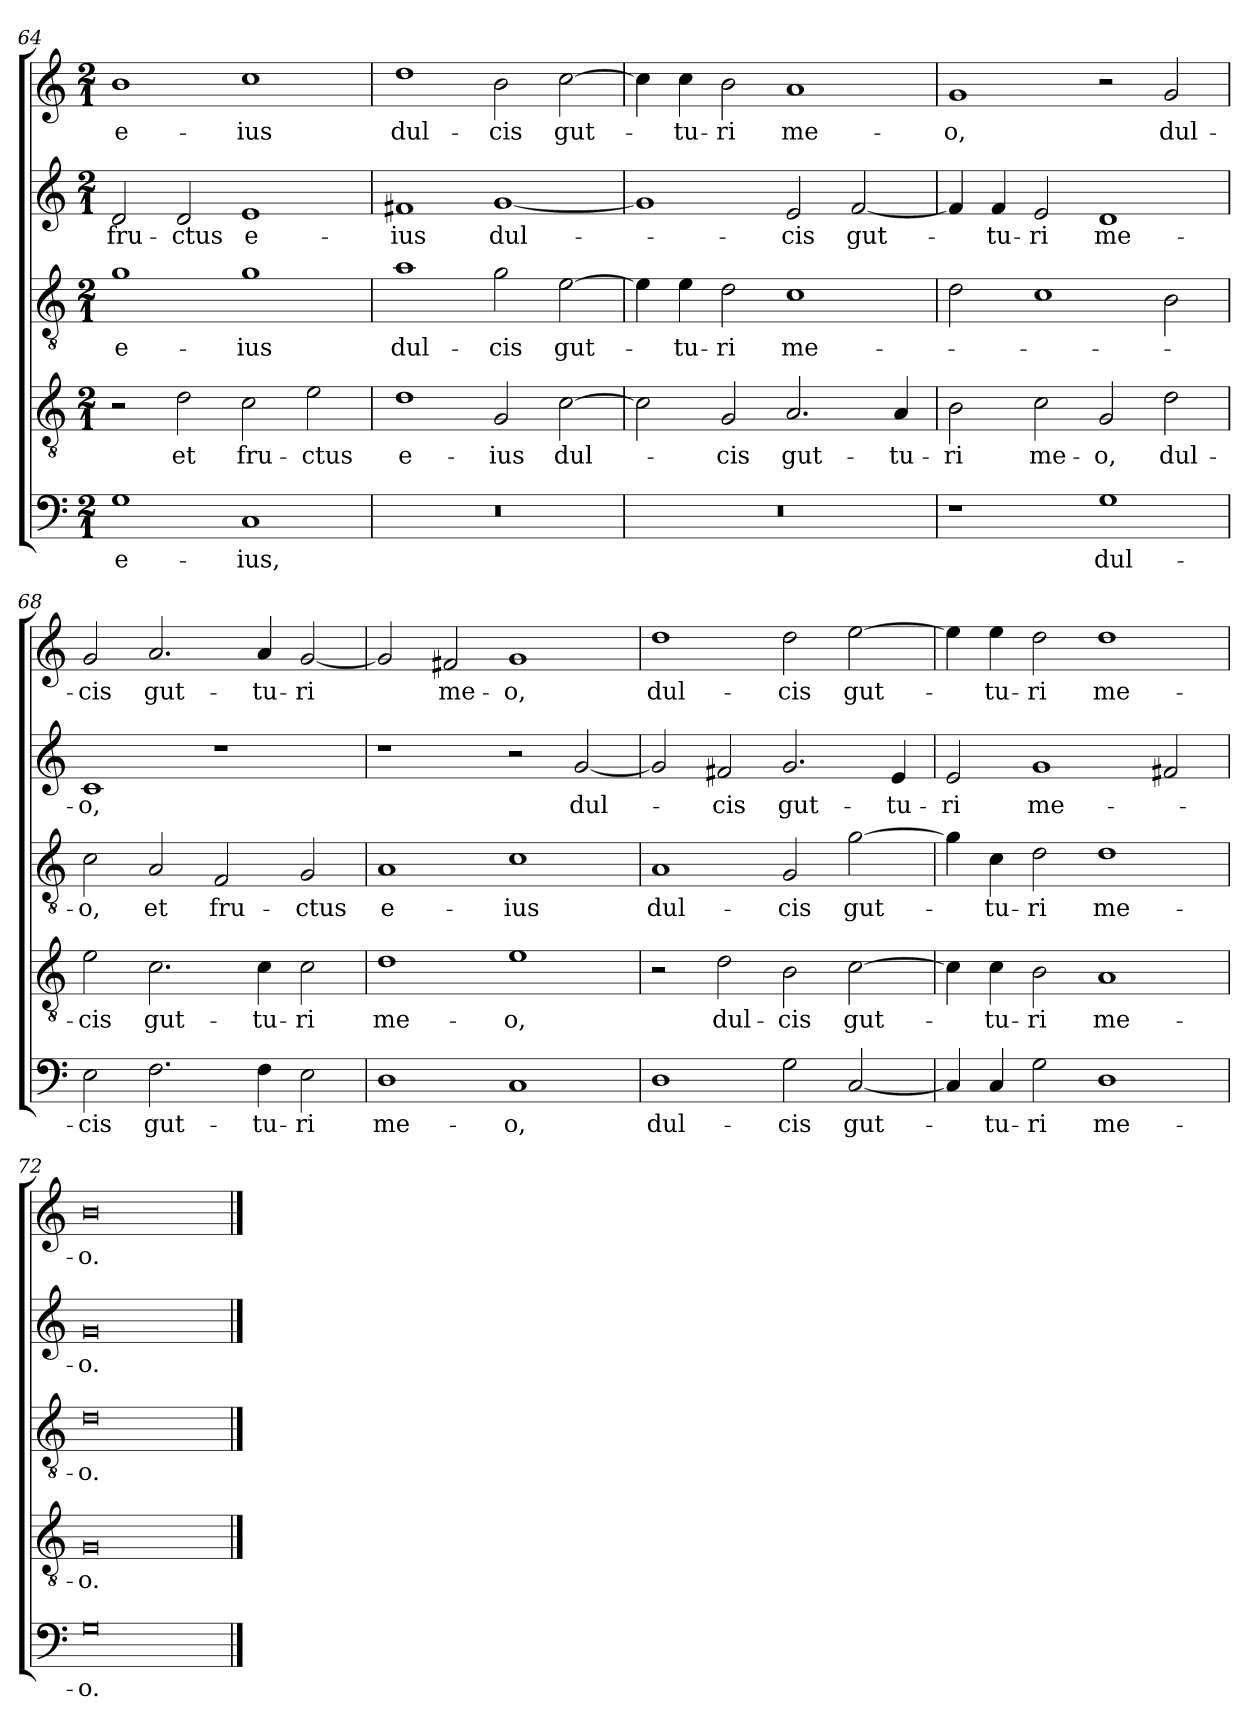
**kern	**text	**kern	**text	**kern	**text	**kern	**text	**kern	**text
*part5	*part5	*part4	*part4	*part3	*part3	*part2	*part2	*part1	*part1
*staff5	*staff5	*staff4	*staff4	*staff3	*staff3	*staff2	*staff2	*staff1	*staff1
*clefF4	*	*clefGv2	*	*clefGv2	*	*clefG2	*	*clefG2	*
*k[]	*	*k[]	*	*k[]	*	*k[]	*	*k[]	*
*C:	*	*C:	*	*C:	*	*C:	*	*C:	*
*M2/1	*	*M2/1	*	*M2/1	*	*M2/1	*	*M2/1	*
=64	=64	=64	=64	=64	=64	=64	=64	=64	=64
!	!LO:LY:b	!	!	!	!LO:LY:b	!	!LO:LY:b	!	!LO:LY:b
1G	e-	2r	.	1g	e-	2d/	fru-	1b	e-
!	!	!	!LO:LY:b	!	!	!	!LO:LY:b	!	!
.	.	2d\	et	.	.	2d/	-ctus	.	.
!	!LO:LY:b	!	!LO:LY:b	!	!LO:LY:b	!	!LO:LY:b	!	!LO:LY:b
1C	-ius,	2c\	fru-	1g	-ius	1e	e-	1cc	-ius
!	!	!	!LO:LY:b	!	!	!	!	!	!
.	.	2e\	-ctus	.	.	.	.	.	.
=65	=65	=65	=65	=65	=65	=65	=65	=65	=65
!	!	!	!LO:LY:b	!	!LO:LY:b	!	!LO:LY:b	!	!LO:LY:b
0r	.	1d	e-	1a	dul-	1f#X	-ius	1dd	dul-
!	!	!	!LO:LY:b	!	!LO:LY:b	!	!LO:LY:b	!	!LO:LY:b
.	.	2G/	-ius	2g\	-cis	[1g	dul-	2b\	-cis
!	!	!	!LO:LY:b	!	!LO:LY:b	!	!	!	!LO:LY:b
.	.	[2c\	dul-	[2e\	gut-	.	.	[2cc\	gut-
=66	=66	=66	=66	=66	=66	=66	=66	=66	=66
0r	.	2c\]	.	4e\]	.	1g]	.	4cc\]	.
!	!	!	!	!	!LO:LY:b	!	!	!	!LO:LY:b
.	.	.	.	4e\	-tu-	.	.	4cc\	-tu-
!	!	!	!LO:LY:b	!	!LO:LY:b	!	!	!	!LO:LY:b
.	.	2G/	-cis	2d\	-ri	.	.	2b\	-ri
!	!	!	!LO:LY:b	!	!LO:LY:b	!	!LO:LY:b	!	!LO:LY:b
.	.	2.A/	gut-	1c	me-	2e/	-cis	1a	me-
!	!	!	!	!	!	!	!LO:LY:b	!	!
.	.	.	.	.	.	[2f/	gut-	.	.
!	!	!	!LO:LY:b	!	!	!	!	!	!
.	.	4A/	-tu-	.	.	.	.	.	.
!!LO:LB:g=z
=67	=67	=67	=67	=67	=67	=67	=67	=67	=67
!	!	!	!LO:LY:b	!	!	!	!	!	!LO:LY:b
1r	.	2B\	-ri	2d\	.	4f/]	.	1g	-o,
!	!	!	!	!	!	!	!LO:LY:b	!	!
.	.	.	.	.	.	4f/	-tu-	.	.
!	!	!	!LO:LY:b	!	!	!	!LO:LY:b	!	!
.	.	2c\	me-	1c	.	2e/	-ri	.	.
!	!LO:LY:b	!	!LO:LY:b	!	!	!	!LO:LY:b	!	!
1G	dul-	2G/	-o,	.	.	1d	me-	2r	.
!	!	!	!LO:LY:b	!	!	!	!	!	!LO:LY:b
.	.	2d\	dul-	2B\	.	.	.	2g/	dul-
=68	=68	=68	=68	=68	=68	=68	=68	=68	=68
!	!LO:LY:b	!	!LO:LY:b	!	!LO:LY:b	!	!LO:LY:b	!	!LO:LY:b
2E\	-cis	2e\	-cis	2c\	-o,	1c	-o,	2g/	-cis
!	!LO:LY:b	!	!LO:LY:b	!	!LO:LY:b	!	!	!	!LO:LY:b
2.F\	gut-	2.c\	gut-	2A/	et	.	.	2.a/	gut-
!	!	!	!	!	!LO:LY:b	!	!	!	!
.	.	.	.	2F/	fru-	1r	.	.	.
!	!LO:LY:b	!	!LO:LY:b	!	!	!	!	!	!LO:LY:b
4F\	-tu-	4c\	-tu-	.	.	.	.	4a/	-tu-
!	!LO:LY:b	!	!LO:LY:b	!	!LO:LY:b	!	!	!	!LO:LY:b
2E\	-ri	2c\	-ri	2G/	-ctus	.	.	[2g/	-ri
=69	=69	=69	=69	=69	=69	=69	=69	=69	=69
!	!LO:LY:b	!	!LO:LY:b	!	!LO:LY:b	!	!	!	!
1D	me-	1d	me-	1A	e-	1r	.	2g/]	.
!	!	!	!	!	!	!	!	!	!LO:LY:b
.	.	.	.	.	.	.	.	2f#X/	me-
!	!LO:LY:b	!	!LO:LY:b	!	!LO:LY:b	!	!	!	!LO:LY:b
1C	-o,	1e	-o,	1c	-ius	2r	.	1g	-o,
!	!	!	!	!	!	!	!LO:LY:b	!	!
.	.	.	.	.	.	[2g/	dul-	.	.
=70	=70	=70	=70	=70	=70	=70	=70	=70	=70
!	!LO:LY:b	!	!	!	!LO:LY:b	!	!	!	!LO:LY:b
1D	dul-	2r	.	1A	dul-	2g/]	.	1dd	dul-
!	!	!	!LO:LY:b	!	!	!	!LO:LY:b	!	!
.	.	2d\	dul-	.	.	2f#X/	-cis	.	.
!	!LO:LY:b	!	!LO:LY:b	!	!LO:LY:b	!	!LO:LY:b	!	!LO:LY:b
2G\	-cis	2B\	-cis	2G/	-cis	2.g/	gut-	2dd\	-cis
!	!LO:LY:b	!	!LO:LY:b	!	!LO:LY:b	!	!	!	!LO:LY:b
[2C/	gut-	[2c\	gut-	[2g\	gut-	.	.	[2ee\	gut-
!	!	!	!	!	!	!	!LO:LY:b	!	!
.	.	.	.	.	.	4e/	-tu-	.	.
=71	=71	=71	=71	=71	=71	=71	=71	=71	=71
!	!	!	!	!	!	!	!LO:LY:b	!	!
4C/]	.	4c\]	.	4g\]	.	2e/	-ri	4ee\]	.
!	!LO:LY:b	!	!LO:LY:b	!	!LO:LY:b	!	!	!	!LO:LY:b
4C/	-tu-	4c\	-tu-	4c\	-tu-	.	.	4ee\	-tu-
!	!LO:LY:b	!	!LO:LY:b	!	!LO:LY:b	!	!LO:LY:b	!	!LO:LY:b
2G\	-ri	2B\	-ri	2d\	-ri	1g	me-	2dd\	-ri
!	!LO:LY:b	!	!LO:LY:b	!	!LO:LY:b	!	!	!	!LO:LY:b
1D	me-	1A	me-	1d	me-	.	.	1dd	me-
.	.	.	.	.	.	2f#X/	.	.	.
=72	=72	=72	=72	=72	=72	=72	=72	=72	=72
!	!LO:LY:b	!	!LO:LY:b	!	!LO:LY:b	!	!LO:LY:b	!	!LO:LY:b
0G	-o.	0G	-o.	0d	-o.	0g	-o.	0b	-o.
==	==	==	==	==	==	==	==	==	==
*-	*-	*-	*-	*-	*-	*-	*-	*-	*-
